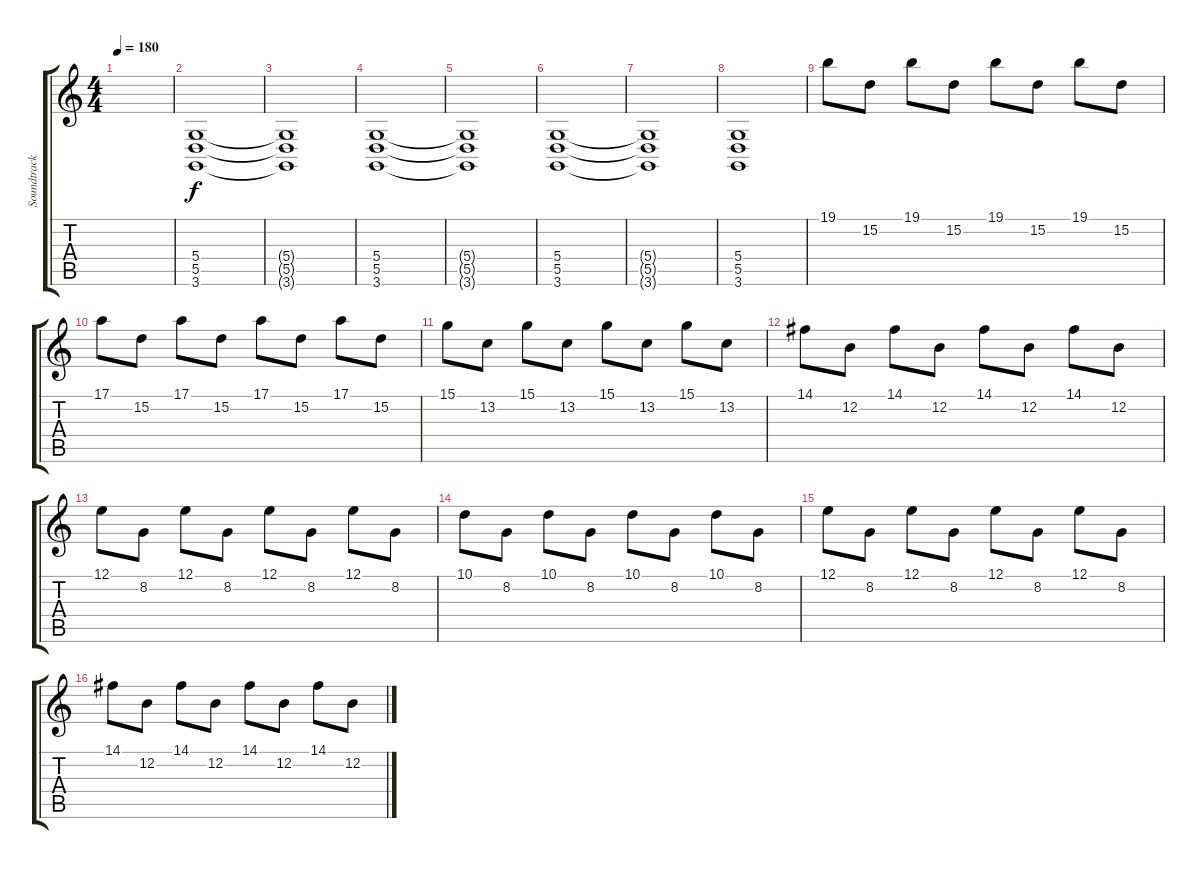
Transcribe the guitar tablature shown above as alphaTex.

\track ("Soundtrack intro" "Soundtrack") {instrument fx2soundtrack}
\staff {score tabs}
\tuning (E4 B3 G3 D3 A2 E2) {hide}
\ts (4 4)
\tempo 180
\clef g2
\ks c
|
(5.4 5.5 3.6).1{volume 1} |
(5.4{t} 5.5{t} 3.6{t}).1{volume 14} |
(5.4 5.5 3.6).1 |
(5.4{t} 5.5{t} 3.6{t}).1 |
(5.4 5.5 3.6).1{volume 10} |
(5.4{t} 5.5{t} 3.6{t}).1{volume 6} |
(5.4 5.5 3.6).1{volume 1} |
19.1.8{volume 16 instrument telephonering} 15.2.8 19.1.8 15.2.8 19.1.8 15.2.8 19.1.8 15.2.8 |
17.1.8 15.2.8 17.1.8 15.2.8 17.1.8 15.2.8 17.1.8 15.2.8 |
15.1.8 13.2.8 15.1.8 13.2.8 15.1.8 13.2.8 15.1.8 13.2.8 |
14.1.8 12.2.8 14.1.8 12.2.8 14.1.8 12.2.8 14.1.8 12.2.8 |
12.1.8 8.2.8 12.1.8 8.2.8 12.1.8 8.2.8 12.1.8 8.2.8 |
10.1.8 8.2.8 10.1.8 8.2.8 10.1.8 8.2.8 10.1.8 8.2.8 |
12.1.8 8.2.8 12.1.8 8.2.8 12.1.8 8.2.8 12.1.8 8.2.8 |
14.1.8 12.2.8 14.1.8 12.2.8 14.1.8 12.2.8 14.1.8 12.2.8
